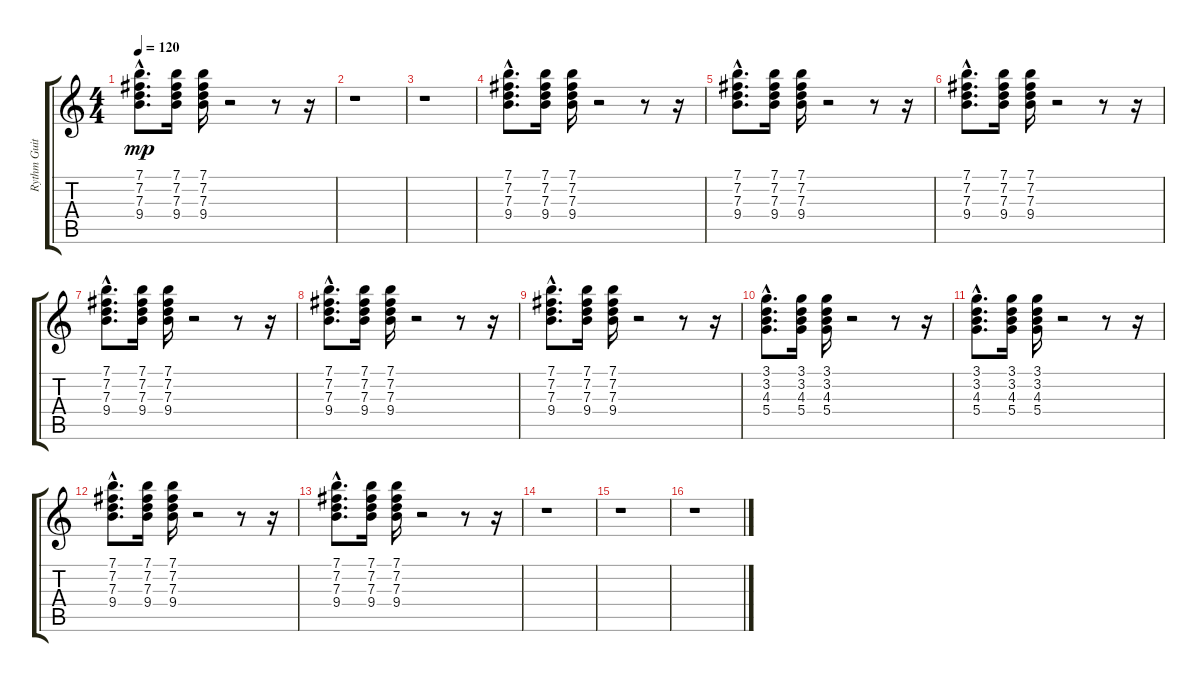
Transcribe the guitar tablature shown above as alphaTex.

\track ("Rythm Guitar" "Rythm Guit") {instrument electricguitarjazz}
\staff {score tabs}
\tuning (E4 B3 G3 D3 A2 E2) {hide}
\ts (4 4)
\tempo 120
\clef g2
\ks c
(7.1{hac} 7.2{hac} 7.3{hac} 9.4{hac}).8{d dy mp} (7.1 7.2 7.3 9.4).16 (7.1 7.2 7.3 9.4).16 r.2 r.8 r.16 |
r.1 |
r.1 |
(7.1{hac} 7.2{hac} 7.3{hac} 9.4{hac}).8{d} (7.1 7.2 7.3 9.4).16 (7.1 7.2 7.3 9.4).16 r.2 r.8 r.16 |
(7.1{hac} 7.2{hac} 7.3{hac} 9.4{hac}).8{d} (7.1 7.2 7.3 9.4).16 (7.1 7.2 7.3 9.4).16 r.2 r.8 r.16 |
(7.1{hac} 7.2{hac} 7.3{hac} 9.4{hac}).8{d} (7.1 7.2 7.3 9.4).16 (7.1 7.2 7.3 9.4).16 r.2 r.8 r.16 |
(7.1{hac} 7.2{hac} 7.3{hac} 9.4{hac}).8{d} (7.1 7.2 7.3 9.4).16 (7.1 7.2 7.3 9.4).16 r.2 r.8 r.16 |
(7.1{hac} 7.2{hac} 7.3{hac} 9.4{hac}).8{d} (7.1 7.2 7.3 9.4).16 (7.1 7.2 7.3 9.4).16 r.2 r.8 r.16 |
(7.1{hac} 7.2{hac} 7.3{hac} 9.4{hac}).8{d} (7.1 7.2 7.3 9.4).16 (7.1 7.2 7.3 9.4).16 r.2 r.8 r.16 |
(3.1{hac} 3.2{hac} 4.3{hac} 5.4{hac}).8{d} (3.1 3.2 4.3 5.4).16 (3.1 3.2 4.3 5.4).16 r.2 r.8 r.16 |
(3.1{hac} 3.2{hac} 4.3{hac} 5.4{hac}).8{d} (3.1 3.2 4.3 5.4).16 (3.1 3.2 4.3 5.4).16 r.2 r.8 r.16 |
(7.1{hac} 7.2{hac} 7.3{hac} 9.4{hac}).8{d} (7.1 7.2 7.3 9.4).16 (7.1 7.2 7.3 9.4).16 r.2 r.8 r.16 |
(7.1{hac} 7.2{hac} 7.3{hac} 9.4{hac}).8{d} (7.1 7.2 7.3 9.4).16 (7.1 7.2 7.3 9.4).16 r.2 r.8 r.16 |
r.1 |
r.1 |
r.1
